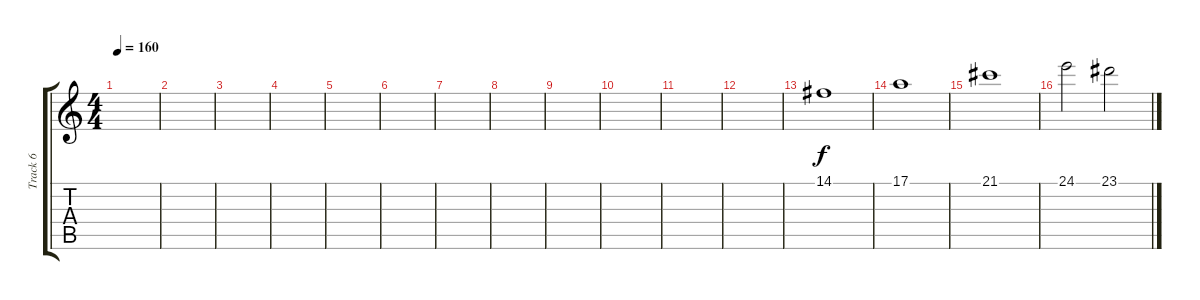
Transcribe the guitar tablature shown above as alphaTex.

\track ("Track 6" "Track 6") {instrument ocarina}
\staff {score tabs}
\tuning (E4 B3 G3 D3 A2 E2) {hide}
\ts (4 4)
\tempo 160
\clef g2
\ks c
|
|
|
|
|
|
|
|
|
|
|
|
14.1.1 |
17.1.1 |
21.1.1 |
24.1.2 23.1.2
